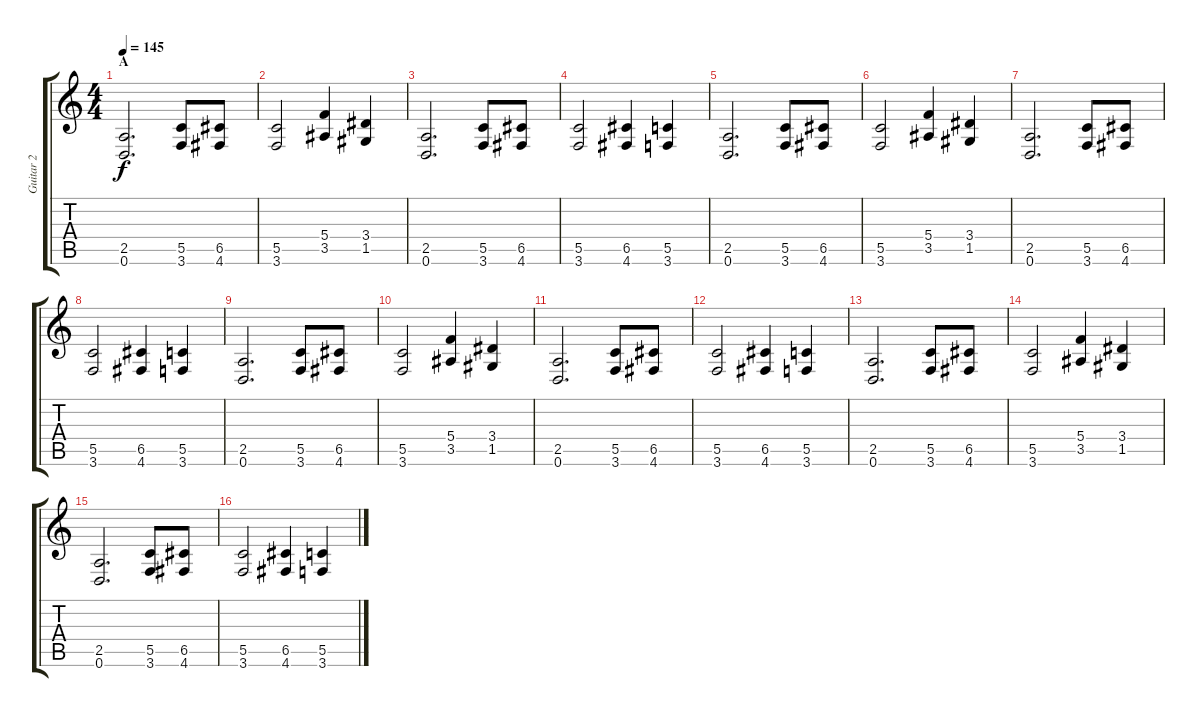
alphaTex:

\track ("Guitar 2" "Guitar 2") {instrument distortionguitar}
\staff {score tabs}
\tuning (D4 A3 F3 C3 G2 D2) {hide}
\ts (4 4)
\section ("" "A")
\tempo 145
\clef g2
\ks c
(2.5 0.6).2{d dy f} (5.5 3.6).8 (6.5 4.6).8 |
(5.5 3.6).2 (5.4 3.5).4 (3.4 1.5).4 |
(2.5 0.6).2{d} (5.5 3.6).8 (6.5 4.6).8 |
(5.5 3.6).2 (6.5 4.6).4 (5.5 3.6).4 |
(2.5 0.6).2{d} (5.5 3.6).8 (6.5 4.6).8 |
(5.5 3.6).2 (5.4 3.5).4 (3.4 1.5).4 |
(2.5 0.6).2{d} (5.5 3.6).8 (6.5 4.6).8 |
(5.5 3.6).2 (6.5 4.6).4 (5.5 3.6).4 |
(2.5 0.6).2{d} (5.5 3.6).8 (6.5 4.6).8 |
(5.5 3.6).2 (5.4 3.5).4 (3.4 1.5).4 |
(2.5 0.6).2{d} (5.5 3.6).8 (6.5 4.6).8 |
(5.5 3.6).2 (6.5 4.6).4 (5.5 3.6).4 |
(2.5 0.6).2{d} (5.5 3.6).8 (6.5 4.6).8 |
(5.5 3.6).2 (5.4 3.5).4 (3.4 1.5).4 |
(2.5 0.6).2{d} (5.5 3.6).8 (6.5 4.6).8 |
(5.5 3.6).2 (6.5 4.6).4 (5.5 3.6).4
